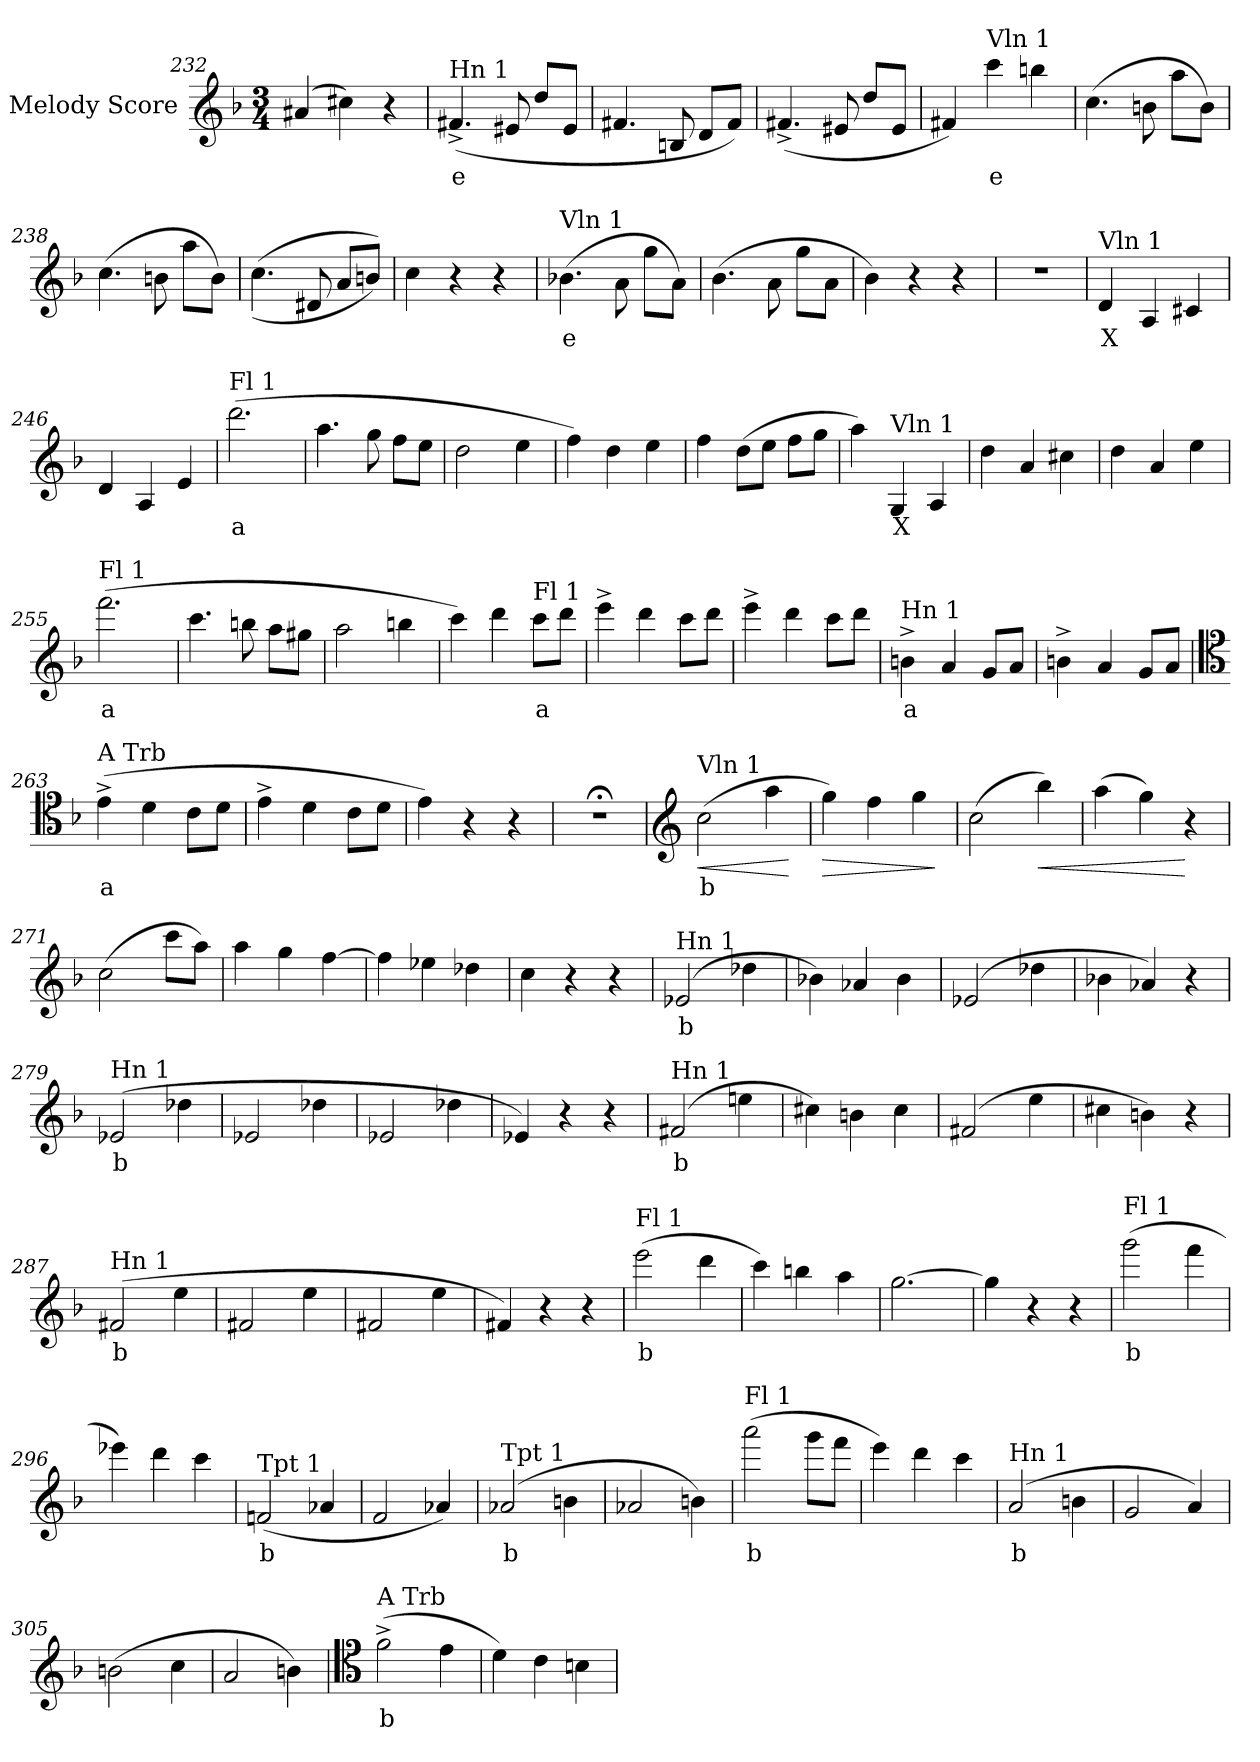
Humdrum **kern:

**kern	**text	**dynam
*part1	*part1	*part1
*staff1	*staff1	*staff1
*I"Melody Score	*	*
*clefG2	*	*
*k[b-]	*	*
*M3/4	*	*
=232	=232	=232
(4a#X/	.	.
4cc#X\)	.	.
4r	.	.
=233	=233	=233
!LO:TX:a:t=Hn 1	!	!
!	!LO:LY:b:color=#FF0000	!
(4.f#X^/	e	.
8e#X/	.	.
8dd/L	.	.
8e#/J	.	.
=234	=234	=234
4.f#X/	.	.
8Bn/	.	.
8d/L	.	.
8f#/J)	.	.
=235	=235	=235
(4.f#X^/	.	.
8e#X/	.	.
8dd/L	.	.
8e#/J	.	.
=236	=236	=236
4f#X/)	.	.
!LO:TX:a:t=Vln 1	!	!
!	!LO:LY:b:color=#FF0000	!
4ccc\	e	.
4bbn\	.	.
=237	=237	=237
(4.cc\	.	.
8bn\	.	.
8aa\L	.	.
8b\J)	.	.
=238	=238	=238
(4.cc\	.	.
8bn\	.	.
8aa\L	.	.
8b\J)	.	.
=239	=239	=239
((4.cc\	.	.
8d#X/	.	.
8a/L	.	.
8bn/J))	.	.
=240	=240	=240
4cc\	.	.
4r	.	.
4r	.	.
=241	=241	=241
!LO:TX:a:t=Vln 1	!	!
!	!LO:LY:b:color=#FF0000	!
(4.b-X\	e	.
8a\	.	.
8gg\L	.	.
8a\J)	.	.
=242	=242	=242
(4.b-\	.	.
8a\	.	.
8gg\L	.	.
8a\J	.	.
=243	=243	=243
4b-\)	.	.
4r	.	.
4r	.	.
=244	=244	=244
2.r	.	.
=245	=245	=245
*MM264	*	*
!LO:TX:a:t=Vln 1	!	!
!	!LO:LY:b:color=#FF0000	!
4d/	X	.
4A/	.	.
4c#X/	.	.
=246	=246	=246
4d/	.	.
4A/	.	.
4e/	.	.
=247	=247	=247
!LO:TX:a:t=Fl 1	!	!
!	!LO:LY:b:color=#FF0000	!
(2.ddd\	a	.
=248	=248	=248
4.aa\	.	.
8gg\	.	.
8ff\L	.	.
8ee\J	.	.
=249	=249	=249
2dd\	.	.
4ee\	.	.
=250	=250	=250
4ff\)	.	.
4dd\	.	.
4ee\	.	.
=251	=251	=251
4ff\	.	.
(8dd\L	.	.
8ee\J	.	.
8ff\L	.	.
8gg\J	.	.
=252	=252	=252
4aa\)	.	.
!LO:TX:a:t=Vln 1	!	!
!	!LO:LY:b:color=#FF0000	!
4G/	X	.
4A/	.	.
=253	=253	=253
4dd\	.	.
4a/	.	.
4cc#X\	.	.
=254	=254	=254
4dd\	.	.
4a/	.	.
4ee\	.	.
=255	=255	=255
!LO:TX:a:t=Fl 1	!	!
!	!LO:LY:b:color=#FF0000	!
(2.fff\	a	.
=256	=256	=256
4.ccc\	.	.
8bbn\	.	.
8aa\L	.	.
8gg#X\J	.	.
=257	=257	=257
2aa\	.	.
4bbn\	.	.
=258	=258	=258
4ccc\)	.	.
4ddd\	.	.
!LO:TX:a:t=Fl 1	!	!
!	!LO:LY:b:color=#FF0000	!
8ccc\L	a	.
8ddd\J	.	.
=259	=259	=259
4eee^\	.	.
4ddd\	.	.
8ccc\L	.	.
8ddd\J	.	.
=260	=260	=260
4eee^\	.	.
4ddd\	.	.
8ccc\L	.	.
8ddd\J	.	.
=261	=261	=261
!LO:TX:a:t=Hn 1	!	!
!	!LO:LY:b:color=#FF0000	!
4b^\	a	.
4a/	.	.
8g/L	.	.
8a/J	.	.
=262	=262	=262
4b^\	.	.
4a/	.	.
8g/L	.	.
8a/J	.	.
=263	=263	=263
*clefC4	*	*
!LO:TX:a:t=A Trb	!	!
!	!LO:LY:b:color=#FF0000	!
(4e^\	a	.
4d\	.	.
8c\L	.	.
8d\J	.	.
=264	=264	=264
4e^\	.	.
4d\	.	.
8c\L	.	.
8d\J	.	.
=265	=265	=265
4e\)	.	.
4r	.	.
4r	.	.
=266	=266	=266
2.r;<	.	.
=267	=267	=267
*clefG2	*	*
!LO:TX:a:t=Vln 1	!	!
!	!LO:LY:b:color=#FF0000	!LO:HP:b
(2cc\	b	<
4aa\	.	.
.	.	[
=268	=268	=268
!	!	!LO:HP:b
4gg\)	.	>
4ff\	.	.
4gg\	.	.
.	.	]
=269	=269	=269
(2cc\	.	.
!	!	!LO:HP:b
4bb-\)	.	<
=270	=270	=270
(4aa\	.	.
4gg\)	.	.
4r	.	[
=271	=271	=271
(2cc\	.	.
8ccc\L	.	.
8aa\J)	.	.
=272	=272	=272
4aa\	.	.
4gg\	.	.
[4ff\	.	.
=273	=273	=273
4ff\]	.	.
4ee-X\	.	.
4dd-X\	.	.
=274	=274	=274
4cc\	.	.
4r	.	.
4r	.	.
=275	=275	=275
!LO:TX:a:t=Hn 1	!	!
!	!LO:LY:b:color=#FF0000	!
(2e-X/	b	.
4dd-X\	.	.
=276	=276	=276
4b-X\)	.	.
4a-X/	.	.
4b-\	.	.
=277	=277	=277
(2e-X/	.	.
4dd-X\	.	.
=278	=278	=278
4b-X\	.	.
4a-X/)	.	.
4r	.	.
=279	=279	=279
!LO:TX:a:t=Hn 1	!	!
!	!LO:LY:b:color=#FF0000	!
(2e-X/	b	.
4dd-X\	.	.
=280	=280	=280
2e-X/	.	.
4dd-X\	.	.
=281	=281	=281
2e-X/	.	.
4dd-X\	.	.
=282	=282	=282
4e-X/)	.	.
4r	.	.
4r	.	.
=283	=283	=283
!LO:TX:a:t=Hn 1	!	!
!	!LO:LY:b:color=#FF0000	!
(2f#X/	b	.
4een\	.	.
=284	=284	=284
4cc#X\)	.	.
4bn\	.	.
4cc#\	.	.
=285	=285	=285
(2f#X/	.	.
4ee\	.	.
=286	=286	=286
4cc#X\	.	.
4b\)	.	.
4r	.	.
=287	=287	=287
!LO:TX:a:t=Hn 1	!	!
!	!LO:LY:b:color=#FF0000	!
(2f#X/	b	.
4ee\	.	.
=288	=288	=288
2f#X/	.	.
4ee\	.	.
=289	=289	=289
2f#X/	.	.
4ee\	.	.
=290	=290	=290
4f#X/)	.	.
4r	.	.
4r	.	.
=291	=291	=291
!LO:TX:a:t=Fl 1	!	!
!	!LO:LY:b:color=#FF0000	!
(2eee\	b	.
4ddd\	.	.
=292	=292	=292
4ccc\)	.	.
4bbn\	.	.
4aa\	.	.
=293	=293	=293
[2.gg\	.	.
=294	=294	=294
4gg\]	.	.
4r	.	.
4r	.	.
=295	=295	=295
!LO:TX:a:t=Fl 1	!	!
!	!LO:LY:b:color=#FF0000	!
(2ggg\	b	.
4fff\	.	.
=296	=296	=296
4eee-X\)	.	.
4ddd\	.	.
4ccc\	.	.
=297	=297	=297
!LO:TX:a:t=Tpt 1	!	!
!	!LO:LY:b:color=#FF0000	!
(2fn/	b	.
4a-X/	.	.
=298	=298	=298
2f/	.	.
4a-X/)	.	.
=299	=299	=299
!LO:TX:a:t=Tpt 1	!	!
!	!LO:LY:b:color=#FF0000	!
(2a-X/	b	.
4bn\	.	.
=300	=300	=300
2a-X/	.	.
4bn\)	.	.
=301	=301	=301
!LO:TX:a:t=Fl 1	!	!
!	!LO:LY:b:color=#FF0000	!
(2aaa\	b	.
8ggg\L	.	.
8fff\J	.	.
=302	=302	=302
4eee\)	.	.
4ddd\	.	.
4ccc\	.	.
=303	=303	=303
!LO:TX:a:t=Hn 1	!	!
!	!LO:LY:b:color=#FF0000	!
(2a/	b	.
4b\	.	.
=304	=304	=304
2g/	.	.
4a/)	.	.
=305	=305	=305
(2b\	.	.
4cc\	.	.
=306	=306	=306
2a/	.	.
4b\)	.	.
=307	=307	=307
*clefC4	*	*
*MM264	*	*
!LO:TX:a:t=A Trb	!	!
!	!LO:LY:b:color=#FF0000	!
(2f^\	b	.
4e\	.	.
=308	=308	=308
4d\)	.	.
4c\	.	.
4Bn\	.	.
=	=	=
*-	*-	*-
